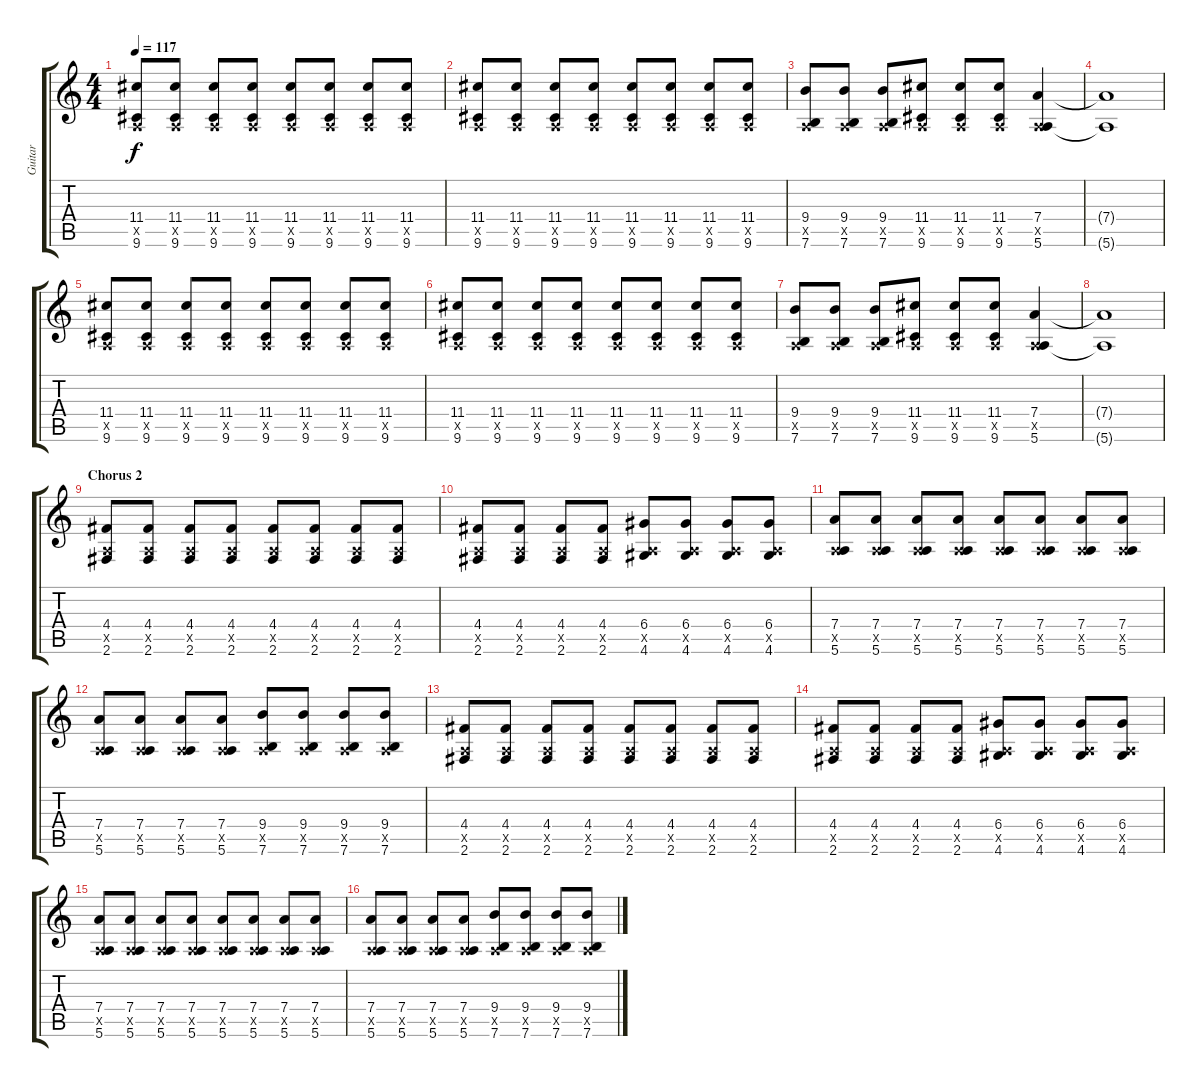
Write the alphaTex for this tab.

\track ("Guitar" "Guitar") {instrument acousticguitarsteel}
\staff {score tabs}
\tuning (E4 B3 G3 D3 A2 E2) {hide}
\ts (4 4)
\tempo 117
\clef g2
\ks c
(11.4 0.5{x} 9.6).8{dy f} (11.4 0.5{x} 9.6).8 (11.4 0.5{x} 9.6).8 (11.4 0.5{x} 9.6).8 (11.4 0.5{x} 9.6).8 (11.4 0.5{x} 9.6).8 (11.4 0.5{x} 9.6).8 (11.4 0.5{x} 9.6).8 |
(11.4 0.5{x} 9.6).8 (11.4 0.5{x} 9.6).8 (11.4 0.5{x} 9.6).8 (11.4 0.5{x} 9.6).8 (11.4 0.5{x} 9.6).8 (11.4 0.5{x} 9.6).8 (11.4 0.5{x} 9.6).8 (11.4 0.5{x} 9.6).8 |
(9.4 0.5{x} 7.6).8 (9.4 0.5{x} 7.6).8 (9.4 0.5{x} 7.6).8 (11.4 0.5{x} 9.6).8 (11.4 0.5{x} 9.6).8 (11.4 0.5{x} 9.6).8 (7.4 0.5{x} 5.6).4 |
(7.4{t} 5.6{t}).1 |
(11.4 0.5{x} 9.6).8 (11.4 0.5{x} 9.6).8 (11.4 0.5{x} 9.6).8 (11.4 0.5{x} 9.6).8 (11.4 0.5{x} 9.6).8 (11.4 0.5{x} 9.6).8 (11.4 0.5{x} 9.6).8 (11.4 0.5{x} 9.6).8 |
(11.4 0.5{x} 9.6).8 (11.4 0.5{x} 9.6).8 (11.4 0.5{x} 9.6).8 (11.4 0.5{x} 9.6).8 (11.4 0.5{x} 9.6).8 (11.4 0.5{x} 9.6).8 (11.4 0.5{x} 9.6).8 (11.4 0.5{x} 9.6).8 |
(9.4 0.5{x} 7.6).8 (9.4 0.5{x} 7.6).8 (9.4 0.5{x} 7.6).8 (11.4 0.5{x} 9.6).8 (11.4 0.5{x} 9.6).8 (11.4 0.5{x} 9.6).8 (7.4 0.5{x} 5.6).4 |
(7.4{t} 5.6{t}).1 |
\section ("" "Chorus 2")
(4.4 0.5{x} 2.6).8 (4.4 0.5{x} 2.6).8 (4.4 0.5{x} 2.6).8 (4.4 0.5{x} 2.6).8 (4.4 0.5{x} 2.6).8 (4.4 0.5{x} 2.6).8 (4.4 0.5{x} 2.6).8 (4.4 0.5{x} 2.6).8 |
(4.4 0.5{x} 2.6).8 (4.4 0.5{x} 2.6).8 (4.4 0.5{x} 2.6).8 (4.4 0.5{x} 2.6).8 (6.4 0.5{x} 4.6).8 (6.4 0.5{x} 4.6).8 (6.4 0.5{x} 4.6).8 (6.4 0.5{x} 4.6).8 |
(7.4 0.5{x} 5.6).8 (7.4 0.5{x} 5.6).8 (7.4 0.5{x} 5.6).8 (7.4 0.5{x} 5.6).8 (7.4 0.5{x} 5.6).8 (7.4 0.5{x} 5.6).8 (7.4 0.5{x} 5.6).8 (7.4 0.5{x} 5.6).8 |
(7.4 0.5{x} 5.6).8 (7.4 0.5{x} 5.6).8 (7.4 0.5{x} 5.6).8 (7.4 0.5{x} 5.6).8 (9.4 0.5{x} 7.6).8 (9.4 0.5{x} 7.6).8 (9.4 0.5{x} 7.6).8 (9.4 0.5{x} 7.6).8 |
(4.4 0.5{x} 2.6).8 (4.4 0.5{x} 2.6).8 (4.4 0.5{x} 2.6).8 (4.4 0.5{x} 2.6).8 (4.4 0.5{x} 2.6).8 (4.4 0.5{x} 2.6).8 (4.4 0.5{x} 2.6).8 (4.4 0.5{x} 2.6).8 |
(4.4 0.5{x} 2.6).8 (4.4 0.5{x} 2.6).8 (4.4 0.5{x} 2.6).8 (4.4 0.5{x} 2.6).8 (6.4 0.5{x} 4.6).8 (6.4 0.5{x} 4.6).8 (6.4 0.5{x} 4.6).8 (6.4 0.5{x} 4.6).8 |
(7.4 0.5{x} 5.6).8 (7.4 0.5{x} 5.6).8 (7.4 0.5{x} 5.6).8 (7.4 0.5{x} 5.6).8 (7.4 0.5{x} 5.6).8 (7.4 0.5{x} 5.6).8 (7.4 0.5{x} 5.6).8 (7.4 0.5{x} 5.6).8 |
(7.4 0.5{x} 5.6).8 (7.4 0.5{x} 5.6).8 (7.4 0.5{x} 5.6).8 (7.4 0.5{x} 5.6).8 (9.4 0.5{x} 7.6).8 (9.4 0.5{x} 7.6).8 (9.4 0.5{x} 7.6).8 (9.4 0.5{x} 7.6).8
